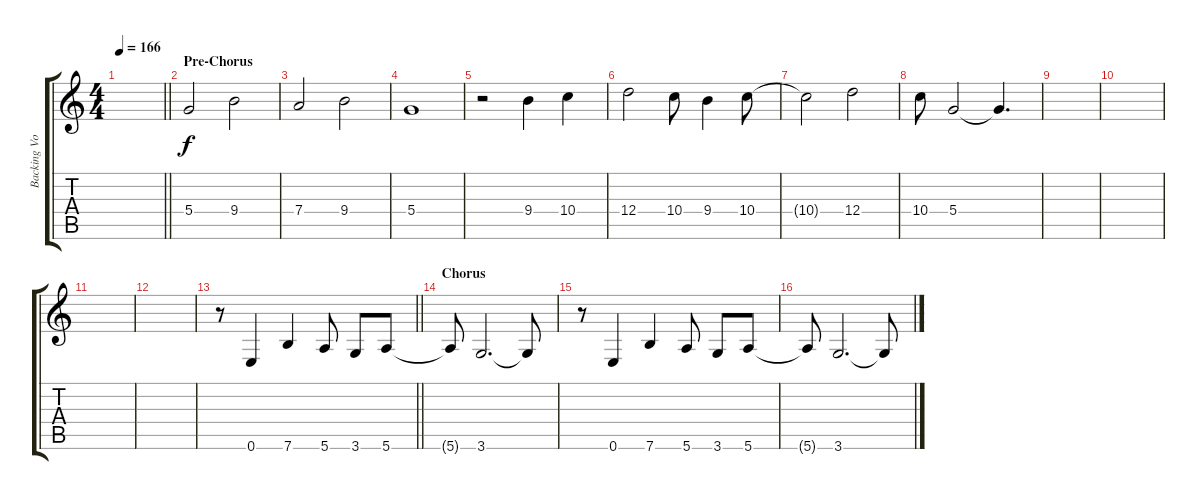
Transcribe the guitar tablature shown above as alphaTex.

\track ("Backing Vocals" "Backing Vo") {instrument fretlessbass}
\staff {score tabs}
\tuning (E4 B3 G3 D3 A2 E2) {hide}
\ts (4 4)
\tempo 166
\clef g2
\barLineRight lightlight
\ks c
|
\section ("" "Pre-Chorus")
5.4.2 9.4.2 |
7.4.2 9.4.2 |
5.4.1 |
r.2 9.4.4 10.4.4 |
12.4.2 10.4.8 9.4.4 10.4.8 |
10.4{t}.2 12.4.2 |
10.4.8 5.4.2 5.4{t}.4{d} |
|
|
|
|
\barLineRight lightlight
r.8 0.6.4 7.6.4 5.6.8 3.6.8 5.6.8 |
\section ("" "Chorus")
5.6{t}.8 3.6.2{d} 3.6{t}.8 |
r.8 0.6.4 7.6.4 5.6.8 3.6.8 5.6.8 |
5.6{t}.8 3.6.2{d} 3.6{t}.8
